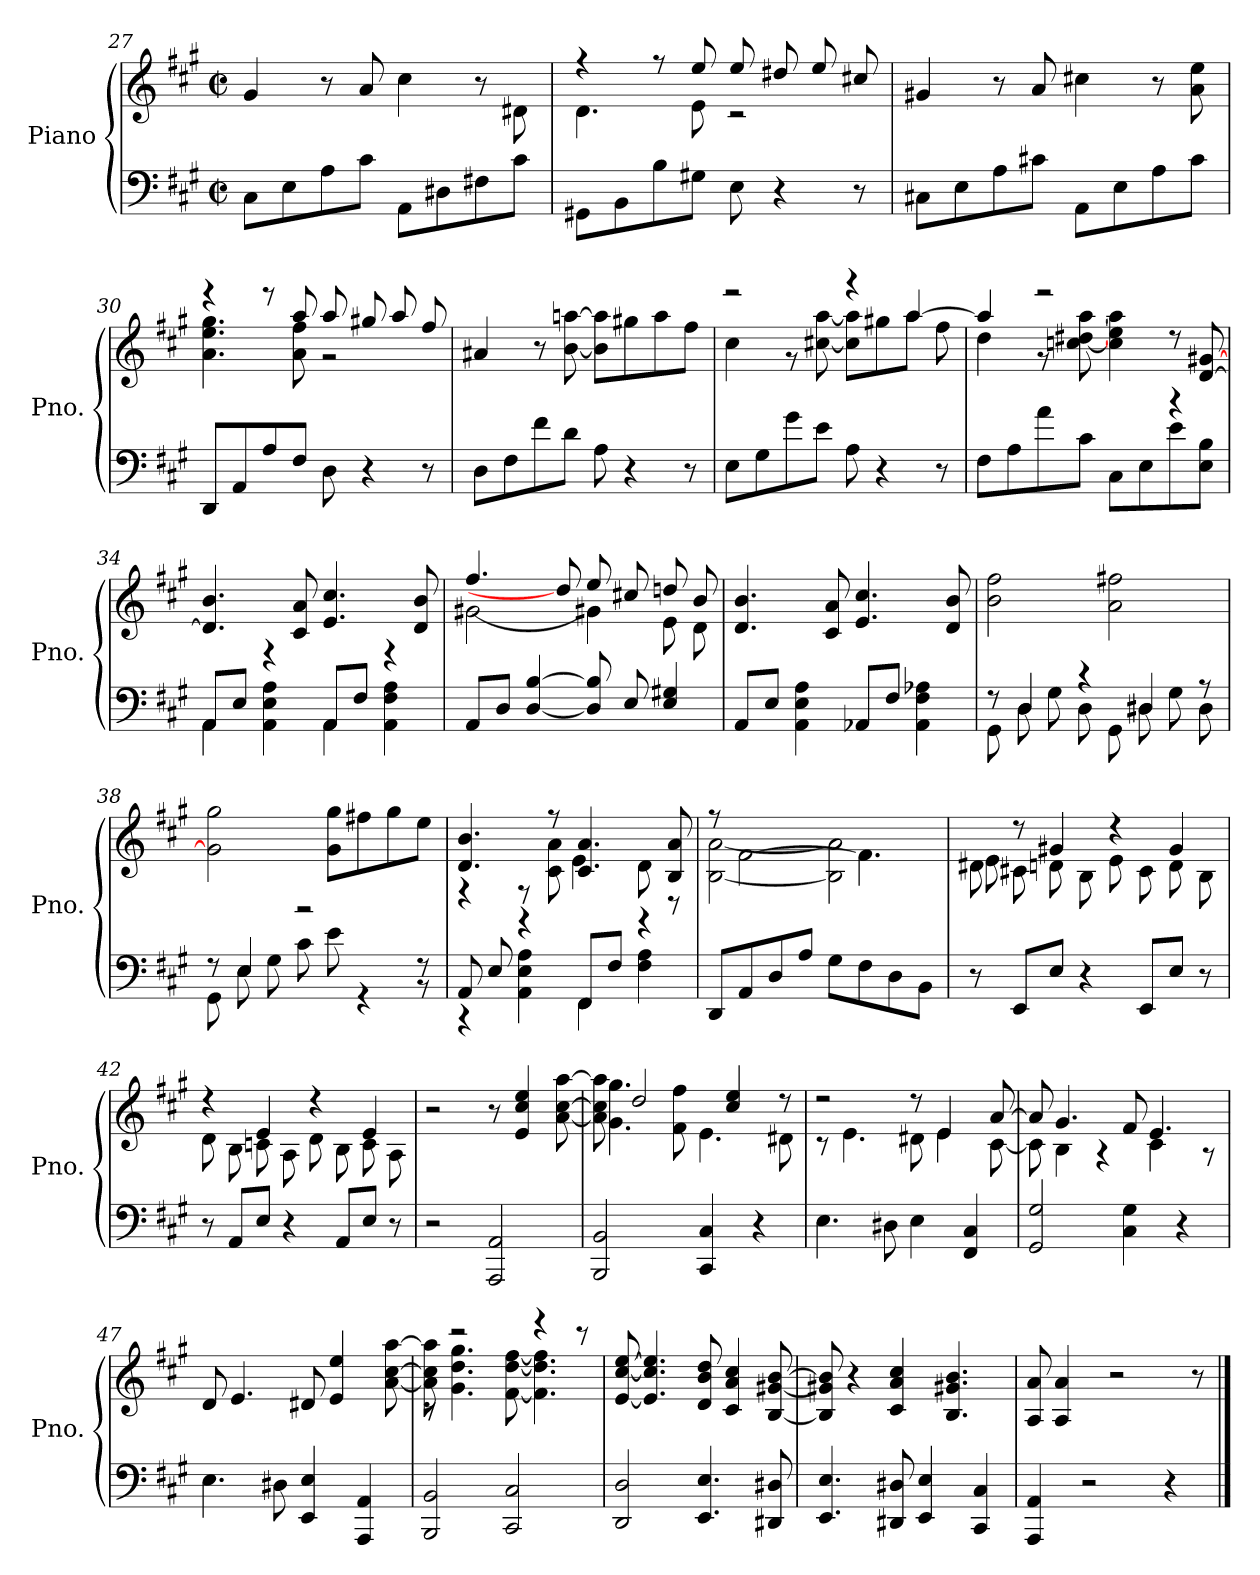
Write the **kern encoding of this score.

**kern	**kern
*part1	*part1
*staff2	*staff1
*I"Piano	*
*I'Pno.	*
*clefF4	*clefG2
*k[f#c#g#]	*k[f#c#g#]
*M2/2	*M2/2
*met(c|)	*met(c|)
=27	=27
8C#\L	4g#/
8E\	.
8A\	8r
8c#\J	8a/
8AA\L	4cc#\
8D#X\	.
8F#X\	8r
8c#\J	8d#X\
!!LO:LB:g=z
=28	=28
*	*^
8GG#X\L	4r	4.d\
8BB\	.	.
8B\	8r	.
8G#X\J	8ee/	8e\
8E\	8ee/	2r
4r	8dd#X/	.
.	8ee/	.
8r	8cc#X/	.
*	*v	*v
=29	=29
8C#X\L	4g#X/
8E\	.
8A\	8r
8c#X\J	8a/
8AA\L	4cc#X\
8E\	.
8A\	8r
8c#\J	8a\ 8ee\
=30	=30
*	*^
8DD/L	4r	4.a\ 4.ee\ 4.gg#\
8AA/	.	.
8A/	8r	.
8F#/J	8aa/	8a\ 8ff#\
8D\	8aa/	2r
4r	8gg#X/	.
.	8aa/	.
8r	8ff#/	.
*	*v	*v
!!LO:LB:g=z
=31	=31
8D\L	4a#X/
8F#\	.
8f#\	8r
8d\J	[8b\ [8aan\
8A\	8b\] 8aa\]L
4r	8gg#X\
.	8aa\
8r	8ff#\J
=32	=32
*	*^
8E\L	2r	4cc#\
8G#\	.	.
8g#\	.	8r
8e\J	.	[8cc#X\ [8aa\
8A\	4r	8cc#\] 8aa\]L
4r	.	8gg#X\
.	[4aa/	8aa\J
8r	.	8ff#\
=33	=33	=33
8F#\L	4aa/]	4dd\
8A\	.	.
8a\	2r	8r
8c#\J	.	[8ccn\ [8dd#X\ [8aa\
8C#\L	.	4cc\] 4ee\ 4aa\]
8E\	.	.
8e\	8r	4r
8E\ 8B\J	[8d/ [8g#X/	.
*	*v	*v
=34	=34
*^	*
8AA/L	4AA\	4.d/] 4.b/
8E/J	.	.
4r	4AA\ 4E\ 4A\	.
.	.	8c#/ 8a/
8AA/L	4AA\	4.e/ 4.cc#/
8F#/J	.	.
4r	4AA\ 4F#\ 4A\	.
.	.	8d/ 8b/
*v	*v	*
!!LO:LB:g=z
=35	=35
*	*^
8AA/L	4.ff#/	[2g#X\
8D/J	.	.
[4D/ [4B/	.	.
.	8dd#/]	.
8D/] 8B/]	8ee/	4g#X\]
8E/	8cc#X/	.
4E/ 4G#X/	8ddn/	8e\
.	8b/	8d\
*	*v	*v
=36	=36
8AA/L	4.d/ 4.b/
8E/J	.
4AA\ 4E\ 4A\	.
.	8c#/ 8a/
8AA-X/L	4.e/ 4.cc#/
8F#/J	.
4AA-\ 4F#\ 4A-X\	.
.	8d/ 8b/
=37	=37
*^	*
8r	8GG#\	2b\ 2ff#\
4D/	8D\	.
.	8G#\	.
4r	8D\	.
.	8GG#\	2a\ 2ff#X\
4D#X/	8D#\	.
.	8G#\	.
8r	8D#\	.
=38	=38	=38
8r	8GG#\	2g#\] 2gg#\
4E/	8E\	.
.	8G#\	.
2r	8c#\	.
.	8e\	8g#\ 8gg#\L
.	4r	8ff#X\
.	.	8gg#\
8r	8r	8ee\J
!!LO:PB:g=z
=39	=39	=39
*	*	*^
8AA/	4r	4.d/ 4.b/	4r
8E/	.	.	.
4r	4AA\ 4E\ 4A\	.	8r
.	.	8r	8c#\ 8a\
8FF#/L	4FF#\	4.c#/ 4.a/	4e\
8F#/J	.	.	.
4r	4F#\ 4A\	.	8d\
.	.	8B/ 8a/	8r
*v	*v	*	*
=40	=40	=40
8DD/L	8r	[2B\ [2a\
8AA/	[2f#\	.
8D/	.	.
8A/J	.	.
8G#\L	.	2B\] 2a\]
8F#\	4.f#\]	.
8D\	.	.
8BB\J	.	.
=41	=41	=41
8r	8d#X\	8e\
8EE/L	8r	8c#X\
8E/J	4g#X/	8dn\
4r	.	8B\
.	4r	8e\
8EE/L	.	8c#\
8E/J	4g#/	8d\
8r	.	8B\
=42	=42	=42
8r	4r	8d\
8AA/L	.	8B\
8E/J	4e/	8cn\
4r	.	8A\
.	4r	8d\
8AA/L	.	8B\
8E/J	4e/	8c\
8r	.	8A\
*	*v	*v
!!LO:LB:g=z
=43	=43
2r	2r
2AAA/ 2AA/	8r
.	4e/ 4cc#/ 4ee/
.	[8a\ [8cc#\ [8aa\
=44	=44
*	*^
2BBB/ 2BB/	8a\] 8cc#\] 8aa\]	4.g#\ 4.gg#\
.	2dd/	.
.	.	8f#\ 8ff#\
4CC#/ 4C#/	.	4.e\
.	4cc#/ 4ee/	.
4r	.	.
.	8r	8d#X\
=45	=45	=45
4.E\	2r	8r
.	.	4.e\
8D#X\	.	.
4E\	8r	8d#X\
.	4e/	4e\
4FF#/ 4C#/	.	.
.	[8a/	[8c#\
=46	=46	=46
2GG#/ 2G#/	8a/]	8c#\]
.	4.g#/	4B\
.	.	4r
4C#\ 4G#\	8f#/	.
.	4.e/	4c#\
4r	.	.
.	.	8r
*	*v	*v
=47	=47
4.E\	8d/
.	4.e/
8D#X\	.
4EE/ 4E/	8d#X/
.	4e/ 4ee/
4AAA/ 4AA/	.
.	[8a\ [8cc#\ [8aa\
=48	=48
*	*^
2BBB/ 2BB/	8a\] 8cc#\] 8aa\]	8r
.	2r	4.g#\ 4.dd\ 4.gg#\
2CC#/ 2C#/	.	[8f#\ [8dd\ [8ff#\
.	4r	4.f#\] 4.dd\] 4.ff#\]
.	8r	.
*	*v	*v
!!LO:LB:g=z
=49	=49
2DD/ 2D/	[8e/ [8cc#/ [8ee/
.	4.e/] 4.cc#/] 4.ee/]
4.EE/ 4.E/	8d/ 8b/ 8dd/
.	4c#/ 4a/ 4cc#/
8DD#X/ 8D#X/	[8B/ [8g#X/ [8b/
=50	=50
4.EE/ 4.E/	8B/] 8g#X/] 8b/]
.	4r
8DD#X/ 8D#X/	4c#/ 4a/ 4cc#/
4EE/ 4E/	.
.	4.B/ 4.g#X/ 4.b/
4CC#/ 4C#/	.
=51	=51
4AAA/ 4AA/	8A/ 8a/
.	4A/ 4a/
2r	.
.	2r
4r	.
.	8r
==	==
*-	*-
